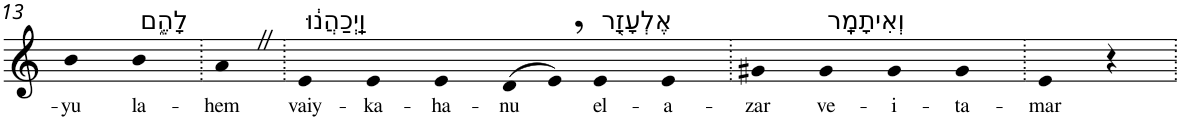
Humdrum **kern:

**kern	**text
*part1	*part1
*staff1	*staff1
*I"Piano	*
*I'Pno	*
!!LO:PB:g=z
*clefG2	*
*k[]	*
=13	=13
!	!LO:LY:b
4b	-yu
!LO:TX:a:t=לָהֶ֑ם	!
!	!LO:LY:b
4b	la-
=14.	=14.
!	!LO:LY:b
4aZ	-hem
=15.	=15.
!LO:TX:a:t=וַֽיְכַהֲנ֔וּ	!
!	!LO:LY:b
4e	vaiy-
!	!LO:LY:b
4e	-ka-
!	!LO:LY:b
4e	-ha-
!	!LO:LY:b
(>8d	-nu
8e,)	.
!LO:TX:a:t=אֶלְעָזָ֖ר	!
!	!LO:LY:b
4e	el-
!	!LO:LY:b
4e	-a-
=16.	=16.
!	!LO:LY:b
4g#X	-zar
!LO:TX:a:t=וְאִיתָמָֽר	!
!	!LO:LY:b
4g#	ve-
!	!LO:LY:b
4g#	-i-
!	!LO:LY:b
4g#	-ta-
=17.	=17.
!	!LO:LY:b
4e	-mar
4r	.
=.	=.
*-	*-
